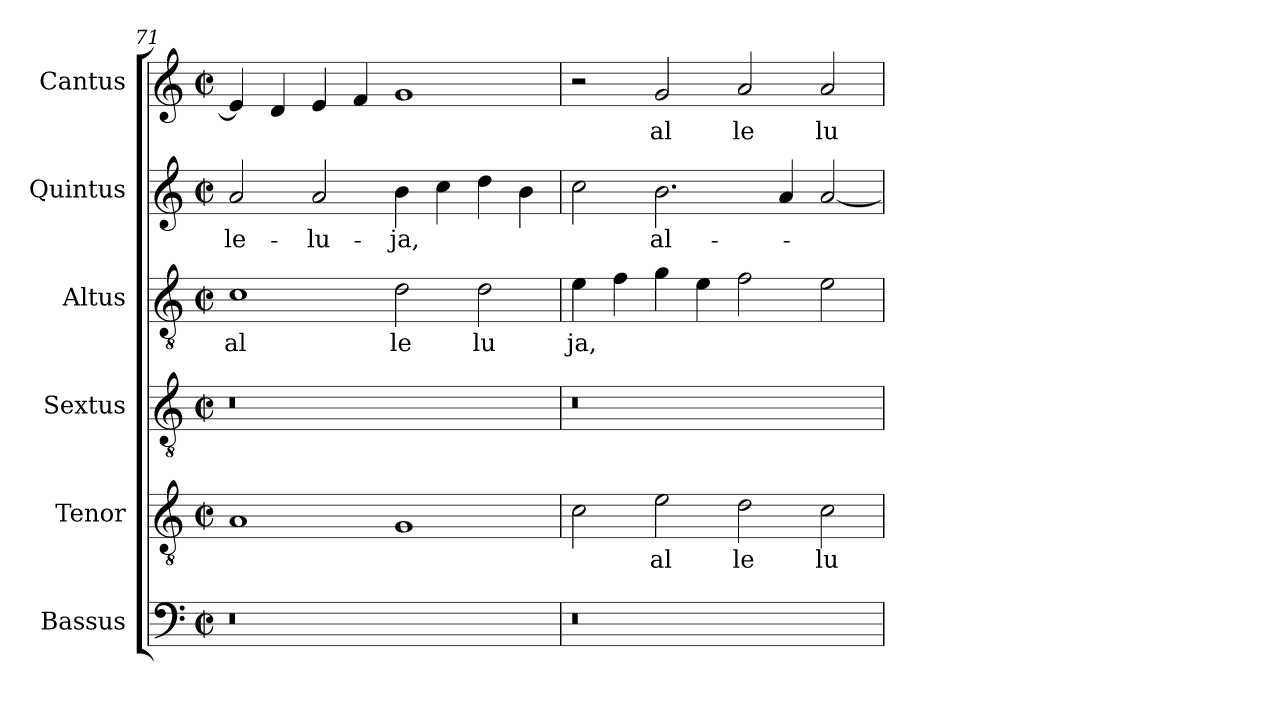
**kern	**kern	**text	**kern	**kern	**text	**kern	**text	**kern	**text
*part6	*part5	*part5	*part4	*part3	*part3	*part2	*part2	*part1	*part1
*staff6	*staff5	*staff5	*staff4	*staff3	*staff3	*staff2	*staff2	*staff1	*staff1
*I"Bassus	*I"Tenor	*	*I"Sextus	*I"Altus	*	*I"Quintus	*	*I"Cantus	*
*clefF4	*clefGv2	*	*clefGv2	*clefGv2	*	*clefG2	*	*clefG2	*
*M2/2	*M2/2	*	*M2/2	*M2/2	*	*M2/2	*	*M2/2	*
*met(c|)	*met(c|)	*	*met(c|)	*met(c|)	*	*met(c|)	*	*met(c|)	*
=71	=71	=71	=71	=71	=71	=71	=71	=71	=71
!	!	!	!	!	!LO:LY:b:cj	!	!LO:LY:b:cj	!	!
0r	1A	.	0r	1c	al	2a/	-le-	4e/]	.
.	.	.	.	.	.	.	.	4d/	.
!	!	!	!	!	!	!	!LO:LY:b:cj	!	!
.	.	.	.	.	.	2a/	-lu-	4e/	.
.	.	.	.	.	.	.	.	4f/	.
!	!	!	!	!	!LO:LY:b:cj	!	!LO:LY:b:cj	!	!
.	1G	.	.	2d\	le	4b\	-ja,	1g	.
.	.	.	.	.	.	4cc\	.	.	.
!	!	!	!	!	!LO:LY:b:cj	!	!	!	!
.	.	.	.	2d\	lu	4dd\	.	.	.
.	.	.	.	.	.	4b\	.	.	.
=72	=72	=72	=72	=72	=72	=72	=72	=72	=72
!	!	!	!	!	!LO:LY:b:cj	!	!	!	!
0r	2c\	.	0r	4e\	ja,	2cc\	.	2r	.
.	.	.	.	4f\	.	.	.	.	.
!	!	!LO:LY:b:cj	!	!	!	!	!LO:LY:b:cj	!	!LO:LY:b:cj
.	2e\	al	.	4g\	.	2.b\	al-	2g/	al
.	.	.	.	4e\	.	.	.	.	.
!	!	!LO:LY:b:cj	!	!	!	!	!	!	!LO:LY:b:cj
.	2d\	le	.	2f\	.	.	.	2a/	le
.	.	.	.	.	.	4a/	.	.	.
!	!	!LO:LY:b:cj	!	!	!	!	!	!	!LO:LY:b:cj
.	2c\	lu	.	2e\	.	[>2a/	.	2a/	lu
=	=	=	=	=	=	=	=	=	=
*-	*-	*-	*-	*-	*-	*-	*-	*-	*-
